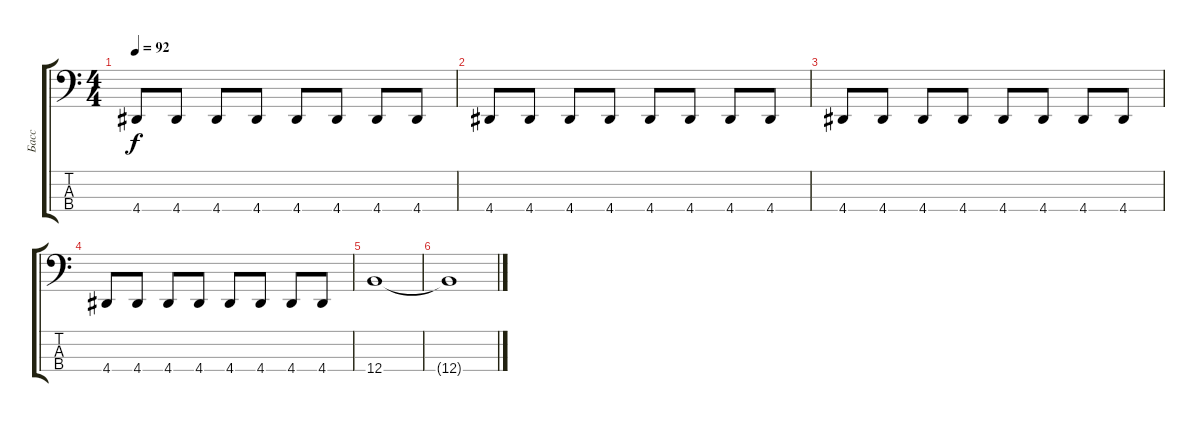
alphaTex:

\track ("Басс" "Басс") {instrument electricbassfinger}
\staff {score tabs}
\tuning (E2 B1 Gb1 B0) {hide}
\ts (4 4)
\tempo 92
\clef f4
\ks c
4.4.8{dy f} 4.4.8 4.4.8 4.4.8 4.4.8 4.4.8 4.4.8 4.4.8 |
4.4.8 4.4.8 4.4.8 4.4.8 4.4.8 4.4.8 4.4.8 4.4.8 |
4.4.8 4.4.8 4.4.8 4.4.8 4.4.8 4.4.8 4.4.8 4.4.8 |
4.4.8 4.4.8 4.4.8 4.4.8 4.4.8 4.4.8 4.4.8 4.4.8 |
12.4.1 |
12.4{t}.1
